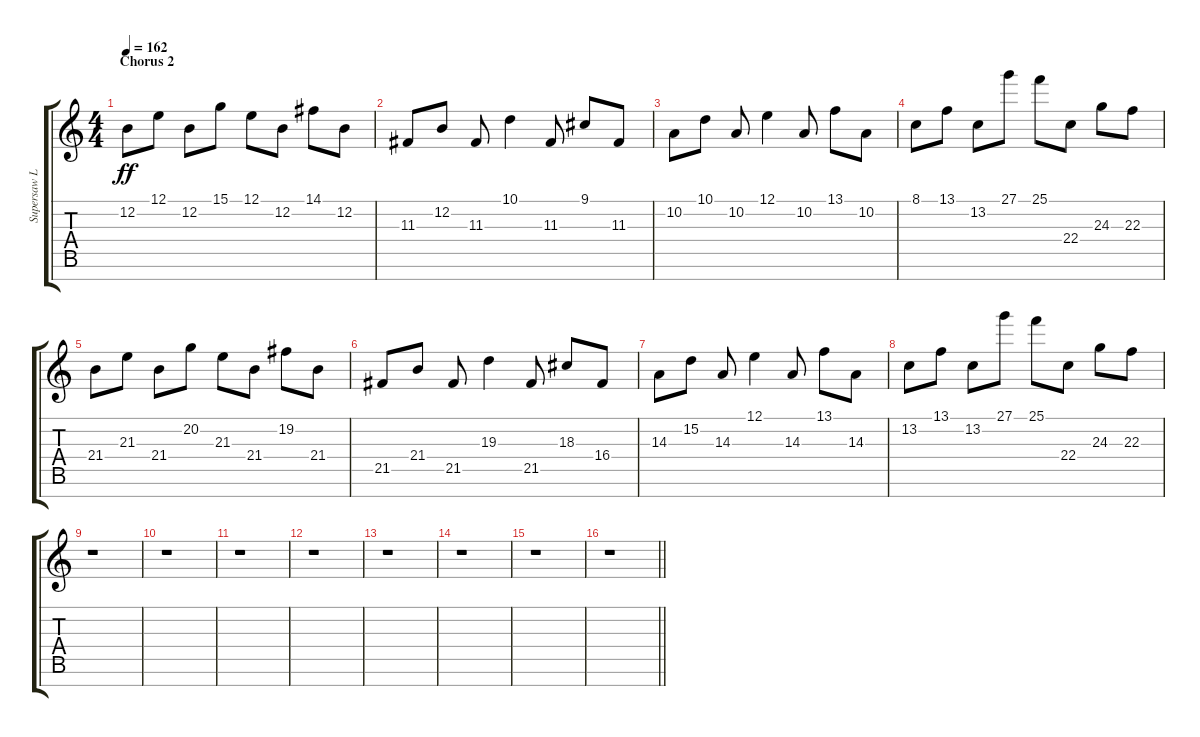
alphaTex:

\track ("Supersaw Lead" "Supersaw L") {instrument lead2sawtooth}
\staff {score tabs}
\tuning (E4 B3 G3 D3 A2 E2 B1) {hide}
\ts (4 4)
\section ("" "Chorus 2")
\tempo 162
\clef g2
\ks c
12.2.8{dy ff} 12.1.8 12.2.8 15.1.8 12.1.8 12.2.8 14.1.8 12.2.8 |
11.3.8 12.2.8 11.3.8 10.1.4 11.3.8 9.1.8 11.3.8 |
10.2.8 10.1.8 10.2.8 12.1.4 10.2.8 13.1.8 10.2.8 |
8.1.8 13.1.8 13.2.8 27.1.8 25.1.8 22.4.8 24.3.8 22.3.8 |
21.4.8 21.3.8 21.4.8 20.2.8 21.3.8 21.4.8 19.2.8 21.4.8 |
21.5.8 21.4.8 21.5.8 19.3.4 21.5.8 18.3.8 16.4.8 |
14.3.8 15.2.8 14.3.8 12.1.4 14.3.8 13.1.8 14.3.8 |
13.2.8 13.1.8 13.2.8 27.1.8 25.1.8 22.4.8 24.3.8 22.3.8 |
r.1 |
r.1 |
r.1 |
r.1 |
r.1 |
r.1 |
r.1 |
\barLineRight lightlight
r.1
